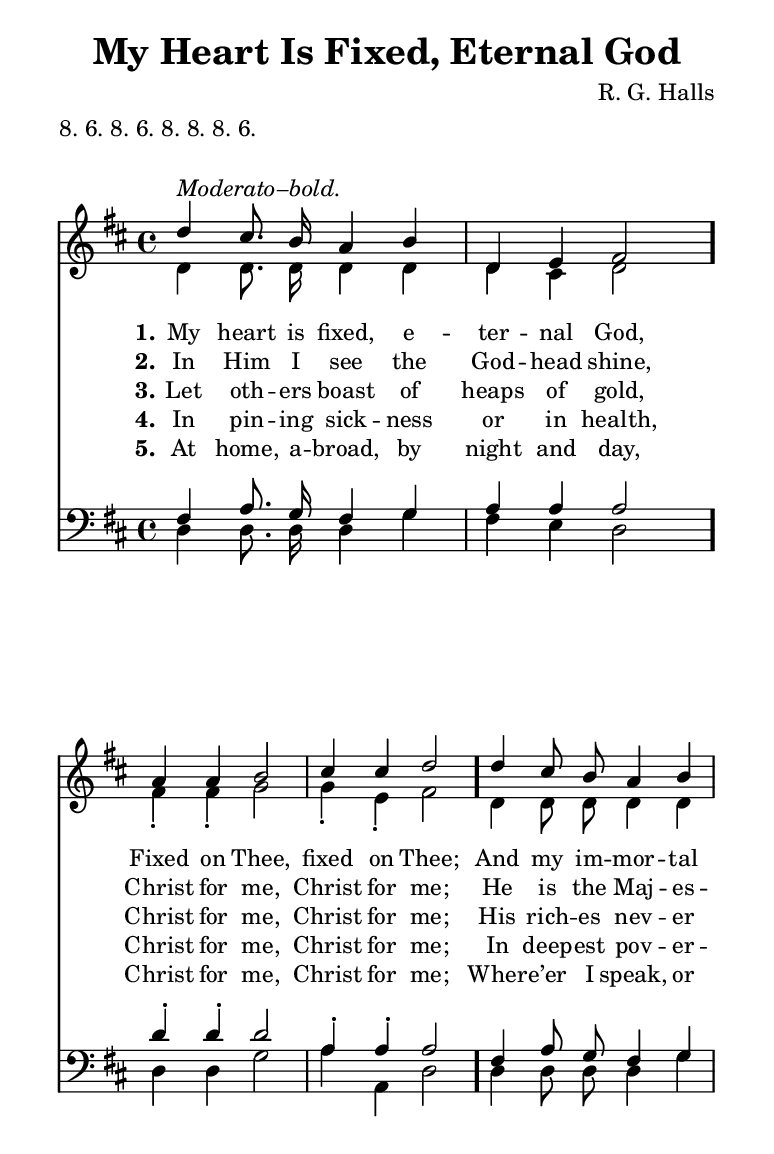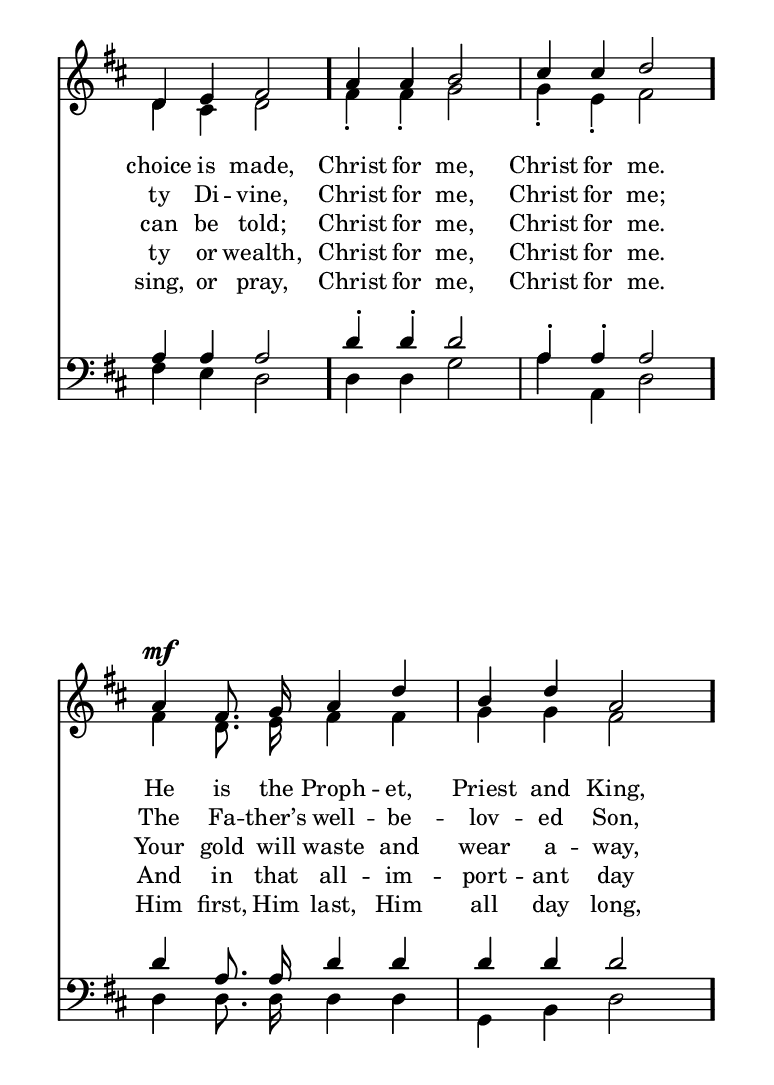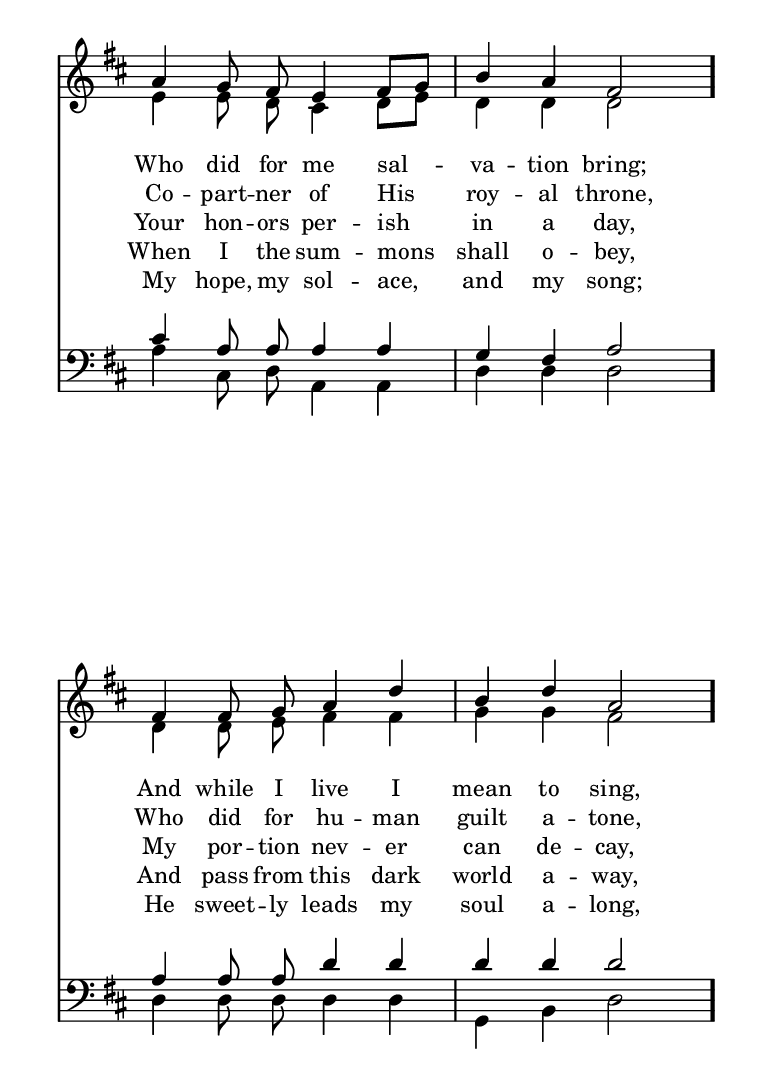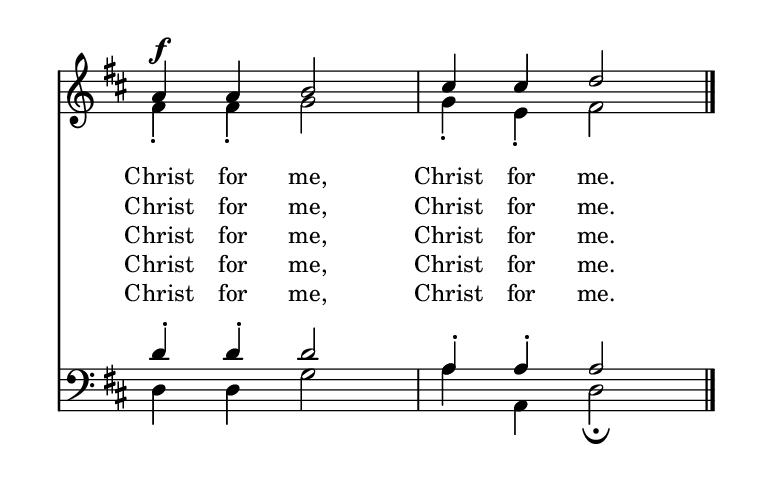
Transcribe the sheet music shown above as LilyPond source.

\include "common/global.ily"
\paper {
  \include "common/paper.ily"
}

\header{
  hymnnumber = "243"
  title = "My Heart Is Fixed, Eternal God"
  tunename = "Christ For Me"
  meter = "8. 6. 8. 6. 8. 8. 8. 6."
  poet = ""
  composer = "R. G. Halls"
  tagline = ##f
}

ta = { \tempo 4=80 }
tb = { \tempo 4=40 }

patternA = { \ta c4 c8. c16 c4 c | c c c2 }
patternB = { \ta c4 c4 c2 }
patternC = { \ta c4 c8 c c4 c | c4 c c2 }
patternD = { \ta c4 c8 c c4 c8[ c8] | c4 c c2 }
patternE = { \ta c4 c4 c2 | c4 c4 \tb c2\fermata }

global = {
  \include "common/overrides.ily"
  \override Staff.TimeSignature.style = #'()
  \time 4/4
  \override Score.MetronomeMark.transparent = ##t % hide all fermata changes too
  \ta
  \key d \major
  \autoBeamOff
}

notesSoprano = {
\global
\relative c'' {

  \changePitch \patternA { d^\markup{\italic{Moderato–bold.}} cis b a b | d, e fis }
  \changePitch \patternB { a a b | cis cis d }
  \changePitch \patternC { d cis b a b | d, e fis }
  \changePitch \patternB { a a b | cis cis d }

  \changePitch \patternA { a^\mf fis g a d | b d a }
  \changePitch \patternD { a g fis e fis g | b a fis }
  \changePitch \patternC { fis fis g a d | b d a }
  \changePitch \patternB { a^\f a b | cis cis d }

  \bar "|."

}
}

notesAlto = {
\global
\relative e' {

  \changePitch \patternA { d d d d d | d cis d }
  \changePitch \patternB { fis\staccato fis\staccato g | g\staccato e\staccato fis }
  \changePitch \patternC { d d d d d | d cis d }
  \changePitch \patternB { fis\staccato fis\staccato g | g\staccato e\staccato fis }

  \changePitch \patternA { fis d e fis fis | g g fis }
  \changePitch \patternD { e e d cis d e | d d d }
  \changePitch \patternC { d d e fis fis | g g fis }
  \changePitch \patternB { fis\staccato fis\staccato g | g\staccato e\staccato fis }

}
}

notesTenor = {
\global
\relative a {

  \changePitch \patternA { fis a g fis g | a a a }
  \changePitch \patternB { d\staccato d\staccato d | a\staccato a\staccato a }
  \changePitch \patternC { fis a g fis g | a a a }
  \changePitch \patternB { d\staccato d\staccato d | a\staccato a\staccato a }

  \changePitch \patternA { d a a d d | d d d }
  \changePitch \patternC { cis a a a a | g fis a }
  \changePitch \patternC { a a a d d | d d d }
  \changePitch \patternB { d\staccato d\staccato d | a\staccato a\staccato a }

}
}

notesBass = {
\global
\relative f {

  \changePitch \patternA { d d d d g | fis e d }
  \changePitch \patternB { d d g | a a, d }
  \changePitch \patternC { d d d d g | fis e d }
  \changePitch \patternB { d d g | a a, d }

  \changePitch \patternA { d d d d d | g, b d }
  \changePitch \patternC { a' cis, d a a | d d d }
  \changePitch \patternC { d d d d d | g, b d }
  \changePitch \patternE { d d g | a a, d }

}
}

wordsA = \lyricmode {
\set stanza = "1."

My heart is fixed, e -- ter -- nal God, \bar "."
Fixed on Thee, fixed on Thee; \bar "."
And my im -- mor -- tal choice is made, \bar "."
Christ for me, Christ for me. \bar "."
He is the Proph -- et, Priest and King, \bar "."
Who did for me sal -- va -- tion bring; \bar "."
And while I live I mean to sing, \bar "."
Christ for me, Christ for me. \bar "."

}

wordsB = \lyricmode {
\set stanza = "2."

In Him I see the God -- head shine,
Christ for me, Christ for me;
He is the Maj -- es -- ty Di -- vine,
Christ for me, Christ for me;
The Fa -- ther’s well -- be -- lov -- ed Son,
Co -- part -- ner of His roy -- al throne,
Who did for hu -- man guilt a -- tone,
Christ for me, Christ for me.

}

wordsC = \lyricmode {
\set stanza = "3."

Let oth -- ers boast of heaps of gold,
Christ for me, Christ for me;
His rich -- es nev -- er can be told;
Christ for me, Christ for me.
Your gold will waste and wear a -- way,
Your hon -- ors per -- ish in a day,
My por -- tion nev -- er can de -- cay,
Christ for me, Christ for me.

}

wordsD = \lyricmode {
\set stanza = "4."

In pin -- ing sick -- ness or in health,
Christ for me, Christ for me;
In deep -- est pov -- er -- ty or wealth,
Christ for me, Christ for me.
And in that all -- im -- port -- ant day
When I the sum -- mons shall o -- bey,
And pass from this dark world a -- way,
Christ for me, Christ for me.

}

wordsE = \lyricmode {
\set stanza = "5."

At home, a -- broad, by night and day,
Christ for me, Christ for me;
Wher -- e’er I speak, or sing, or pray,
Christ for me, Christ for me.
Him first, Him last, Him all day long,
My hope, my sol -- ace, and my song;
He sweet -- ly leads my soul a -- long,
Christ for me, Christ for me.

}

\score {
  \context ChoirStaff <<
    \context Staff = upper <<
      \set ChoirStaff.systemStartDelimiter = #'SystemStartBar
      \context Voice  = sopranos { \voiceOne << \notesSoprano >> }
      \context Voice  = altos { \voiceTwo << \notesAlto >> }
      \context Lyrics = one   \lyricsto sopranos \wordsA
      \context Lyrics = two   \lyricsto sopranos \wordsB
      \context Lyrics = three \lyricsto sopranos \wordsC
      \context Lyrics = four  \lyricsto sopranos \wordsD
      \context Lyrics = five  \lyricsto sopranos \wordsE
    >>
    \context Staff = men <<
      \clef bass
      \context Voice  = tenors { \voiceOne << \notesTenor >> }
      \context Voice  = basses { \voiceTwo << \notesBass >> }
    >>
  >>
  \layout {
    \include "common/layout.ily"
  }
  \midi{
    \include "common/midi.ily"
  }
}

\version "2.18.2"  % necessary for upgrading to future LilyPond versions.

% vi:set et ts=2 sw=2 ai nocindent syntax=lilypond:
